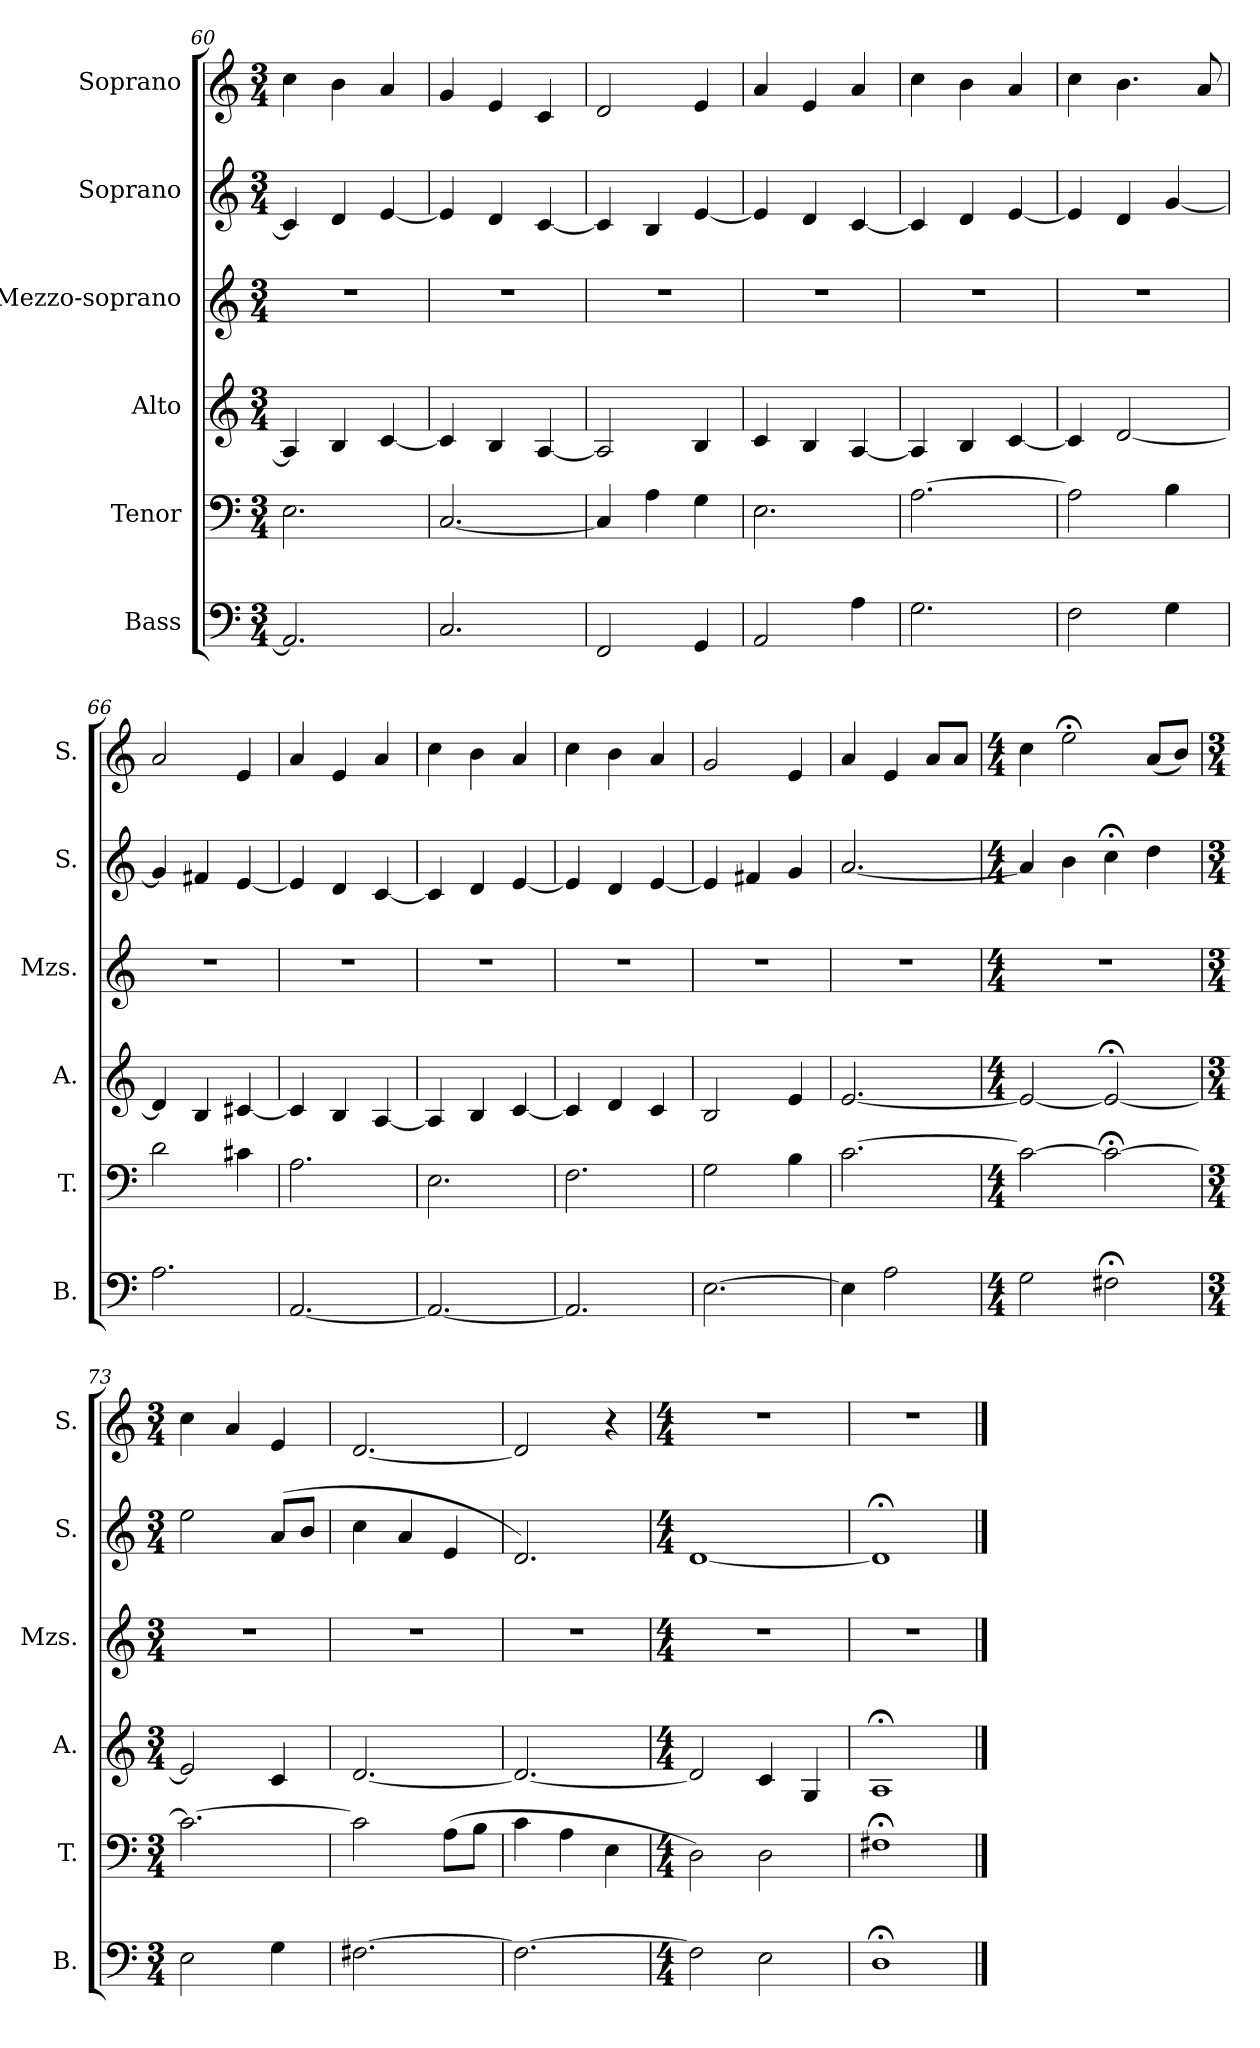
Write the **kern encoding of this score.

**kern	**kern	**kern	**kern	**kern	**kern
*part6	*part5	*part4	*part3	*part2	*part1
*staff6	*staff5	*staff4	*staff3	*staff2	*staff1
*I"Bass	*I"Tenor	*I"Alto	*I"Mezzo-soprano	*I"Soprano	*I"Soprano
*I'B.	*I'T.	*I'A.	*I'Mzs.	*I'S.	*I'S.
*clefF4	*clefF4	*clefG2	*clefG2	*clefG2	*clefG2
*k[]	*k[]	*k[]	*k[]	*k[]	*k[]
*M3/4	*M3/4	*M3/4	*M3/4	*M3/4	*M3/4
=60	=60	=60	=60	=60	=60
2.AA/]	2.E\	4A/]	2.r	4c/]	4cc\
.	.	4B/	.	4d/	4b\
.	.	[4c/	.	[4e/	4a/
=61	=61	=61	=61	=61	=61
2.C/	[2.C/	4c/]	2.r	4e/]	4g/
.	.	4B/	.	4d/	4e/
.	.	[4A/	.	[4c/	4c/
=62	=62	=62	=62	=62	=62
2FF/	4C/]	2A/]	2.r	4c/]	2d/
.	4A\	.	.	4B/	.
4GG/	4G\	4B/	.	[4e/	4e/
!!LO:PB:g=z
=63	=63	=63	=63	=63	=63
2AA/	2.E\	4c/	2.r	4e/]	4a/
.	.	4B/	.	4d/	4e/
4A\	.	[4A/	.	[4c/	4a/
=64	=64	=64	=64	=64	=64
2.G\	[2.A\	4A/]	2.r	4c/]	4cc\
.	.	4B/	.	4d/	4b\
.	.	[4c/	.	[4e/	4a/
=65	=65	=65	=65	=65	=65
2F\	2A\]	4c/]	2.r	4e/]	4cc\
.	.	[2d/	.	4d/	4.b\
4G\	4B\	.	.	[4g/	.
.	.	.	.	.	8a/
=66	=66	=66	=66	=66	=66
2.A\	2d\	4d/]	2.r	4g/]	2a/
.	.	4B/	.	4f#X/	.
.	4c#X\	[4c#X/	.	[4e/	4e/
=67	=67	=67	=67	=67	=67
[2.AA/	2.A\	4c#/]	2.r	4e/]	4a/
.	.	4B/	.	4d/	4e/
.	.	[4A/	.	[4c/	4a/
=68	=68	=68	=68	=68	=68
2.AA/_	2.E\	4A/]	2.r	4c/]	4cc\
.	.	4B/	.	4d/	4b\
.	.	[4c/	.	[4e/	4a/
=69	=69	=69	=69	=69	=69
2.AA/]	2.F\	4c/]	2.r	4e/]	4cc\
.	.	4d/	.	4d/	4b\
.	.	4c/	.	[4e/	4a/
=70	=70	=70	=70	=70	=70
[2.E\	2G\	2B/	2.r	4e/]	2g/
.	.	.	.	4f#X/	.
.	4B\	4e/	.	4g/	4e/
!!LO:LB:g=z
=71	=71	=71	=71	=71	=71
4E\]	[2.c\	[2.e/	2.r	[2.a/	4a/
2A\	.	.	.	.	4e/
.	.	.	.	.	8a/L
.	.	.	.	.	8a/J
=72	=72	=72	=72	=72	=72
*M4/4	*M4/4	*M4/4	*M4/4	*M4/4	*M4/4
2G\	2c\_	2e/_	1r	4a/]	4cc\
.	.	.	.	4b\	2ee;<\
2F#X;<\	2c;<\_	2e;</_	.	4cc;<\	.
.	.	.	.	4dd\	(8a/L
.	.	.	.	.	8b/J)
=73	=73	=73	=73	=73	=73
*M3/4	*M3/4	*M3/4	*M3/4	*M3/4	*M3/4
2E\	2.c\_	2e/]	2.r	2ee\	4cc\
.	.	.	.	.	4a/
4G\	.	4c/	.	(8a/L	4e/
.	.	.	.	8b/J	.
=74	=74	=74	=74	=74	=74
[2.F#X\	2c\]	[2.d/	2.r	4cc\	[2.d/
.	.	.	.	4a/	.
.	(8A\L	.	.	4e/	.
.	8B\J	.	.	.	.
=75	=75	=75	=75	=75	=75
2.F#\_	4c\	2.d/_	2.r	2.d/)	2d/]
.	4A\	.	.	.	.
.	4E\	.	.	.	4r
=76	=76	=76	=76	=76	=76
*M4/4	*M4/4	*M4/4	*M4/4	*M4/4	*M4/4
2F#\]	2D\)	2d/]	1r	[1d	1r
2E\	2D\	4c/	.	.	.
.	.	4G/	.	.	.
=77	=77	=77	=77	=77	=77
1D;<	1F#X;<	1A;<	1r	1d;<]	1r
==	==	==	==	==	==
*-	*-	*-	*-	*-	*-
